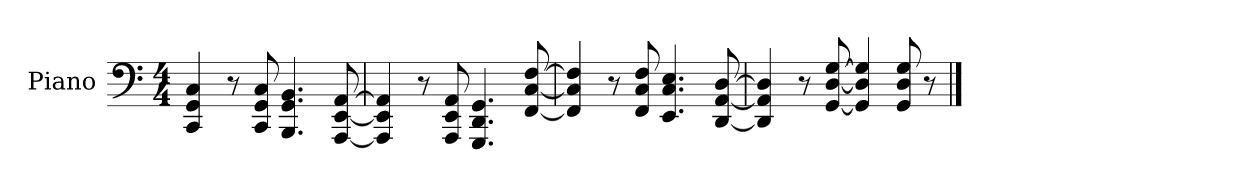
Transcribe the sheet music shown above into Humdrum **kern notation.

**kern
*part1
*staff1
*I"Piano
*I'Pno.
*clefF4
*k[]
*M4/4
=1
4CC/ 4GG/ 4C/
8r
8CC/ 8GG/ 8C/
4.BBB/ 4.GG/ 4.BB/
[8AAA/ [8EE/ [8AA/
=2
4AAA/] 4EE/] 4AA/]
8r
8AAA/ 8EE/ 8AA/
4.GGG/ 4.DD/ 4.GG/
[8FF/ [8C/ [8F/
=3
4FF/] 4C/] 4F/]
8r
8FF/ 8C/ 8F/
4.EE/ 4.C/ 4.E/
[8DD/ [8AA/ [8D/
=4
4DD/] 4AA/] 4D/]
8r
[8GG/ [8D/ [8G/
4GG/] 4D/] 4G/]
8GG/ 8D/ 8G/
8r
==
*-
